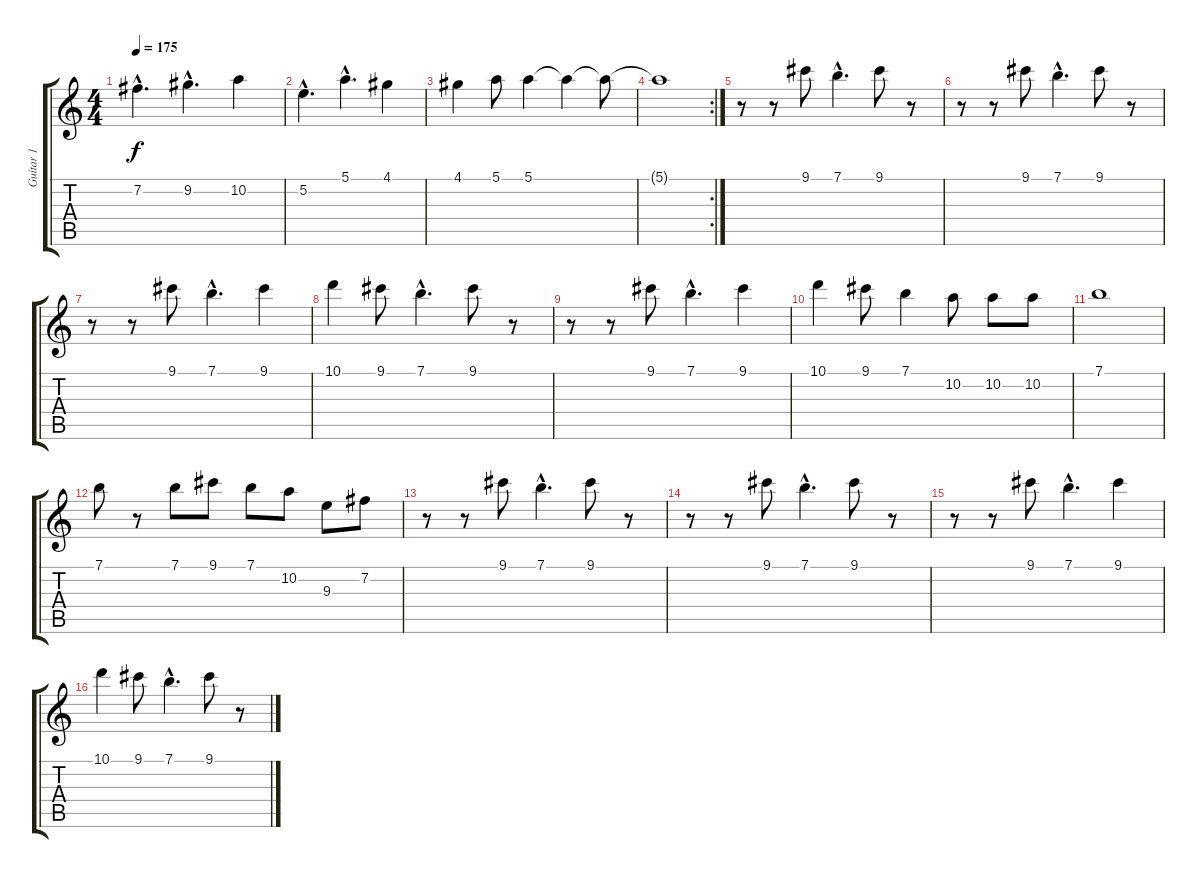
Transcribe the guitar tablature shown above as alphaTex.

\track ("Guitar 1" "Guitar 1") {instrument distortionguitar}
\staff {score tabs}
\tuning (E4 B3 G3 D3 A2 E2) {hide}
\ts (4 4)
\tempo 175
\clef g2
\ks c
7.2{hac}.4{d dy f} 9.2{hac}.4{d} 10.2.4 |
5.2{hac}.4{d} 5.1{hac}.4{d} 4.1.4 |
4.1.4 5.1.8 5.1.4 5.1{t}.4 5.1{t}.8 |
\rc 2
5.1{t}.1 |
r.8 r.8 9.1.8 7.1{hac}.4{d} 9.1.8 r.8 |
r.8 r.8 9.1.8 7.1{hac}.4{d} 9.1.8 r.8 |
r.8 r.8 9.1.8 7.1{hac}.4{d} 9.1.4 |
10.1.4 9.1.8 7.1{hac}.4{d} 9.1.8 r.8 |
r.8 r.8 9.1.8 7.1{hac}.4{d} 9.1.4 |
10.1.4 9.1.8 7.1.4 10.2.8 10.2.8 10.2.8 |
7.1.1 |
7.1.8 r.8 7.1.8 9.1.8 7.1.8 10.2.8 9.3.8 7.2.8 |
r.8 r.8 9.1.8 7.1{hac}.4{d} 9.1.8 r.8 |
r.8 r.8 9.1.8 7.1{hac}.4{d} 9.1.8 r.8 |
r.8 r.8 9.1.8 7.1{hac}.4{d} 9.1.4 |
10.1.4 9.1.8 7.1{hac}.4{d} 9.1.8 r.8
